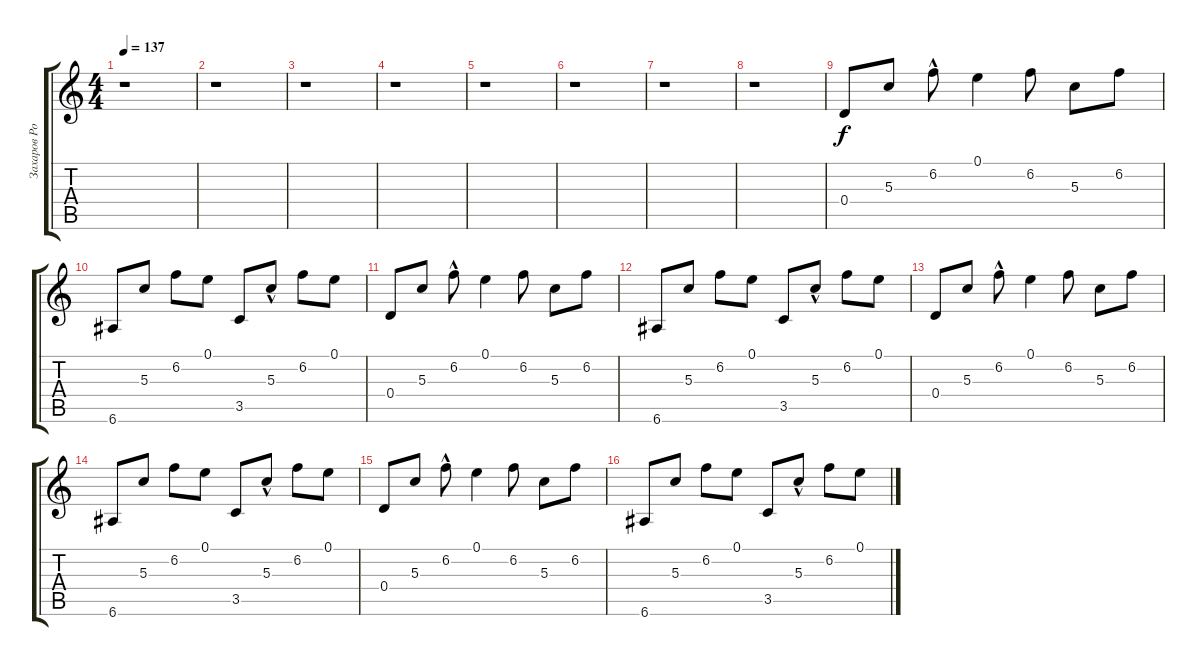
\track ("Захаров Роман" "Захаров Ро") {instrument acousticguitarsteel}
\staff {score tabs}
\tuning (E4 B3 G3 D3 A2 E2) {hide}
\ts (4 4)
\tempo 137
\clef g2
\ks c
r.1{dy f instrument acousticguitarsteel} |
r.1 |
r.1 |
r.1 |
r.1 |
r.1 |
r.1 |
r.1 |
0.4.8 5.3.8 6.2{hac}.8 0.1.4 6.2.8 5.3.8 6.2.8 |
6.6.8 5.3.8 6.2.8 0.1.8 3.5.8 5.3{hac}.8 6.2.8 0.1.8 |
0.4.8 5.3.8 6.2{hac}.8 0.1.4 6.2.8 5.3.8 6.2.8 |
6.6.8 5.3.8 6.2.8 0.1.8 3.5.8 5.3{hac}.8 6.2.8 0.1.8 |
0.4.8 5.3.8 6.2{hac}.8 0.1.4 6.2.8 5.3.8 6.2.8 |
6.6.8 5.3.8 6.2.8 0.1.8 3.5.8 5.3{hac}.8 6.2.8 0.1.8 |
0.4.8 5.3.8 6.2{hac}.8 0.1.4 6.2.8 5.3.8 6.2.8 |
6.6.8 5.3.8 6.2.8 0.1.8 3.5.8 5.3{hac}.8 6.2.8 0.1.8
